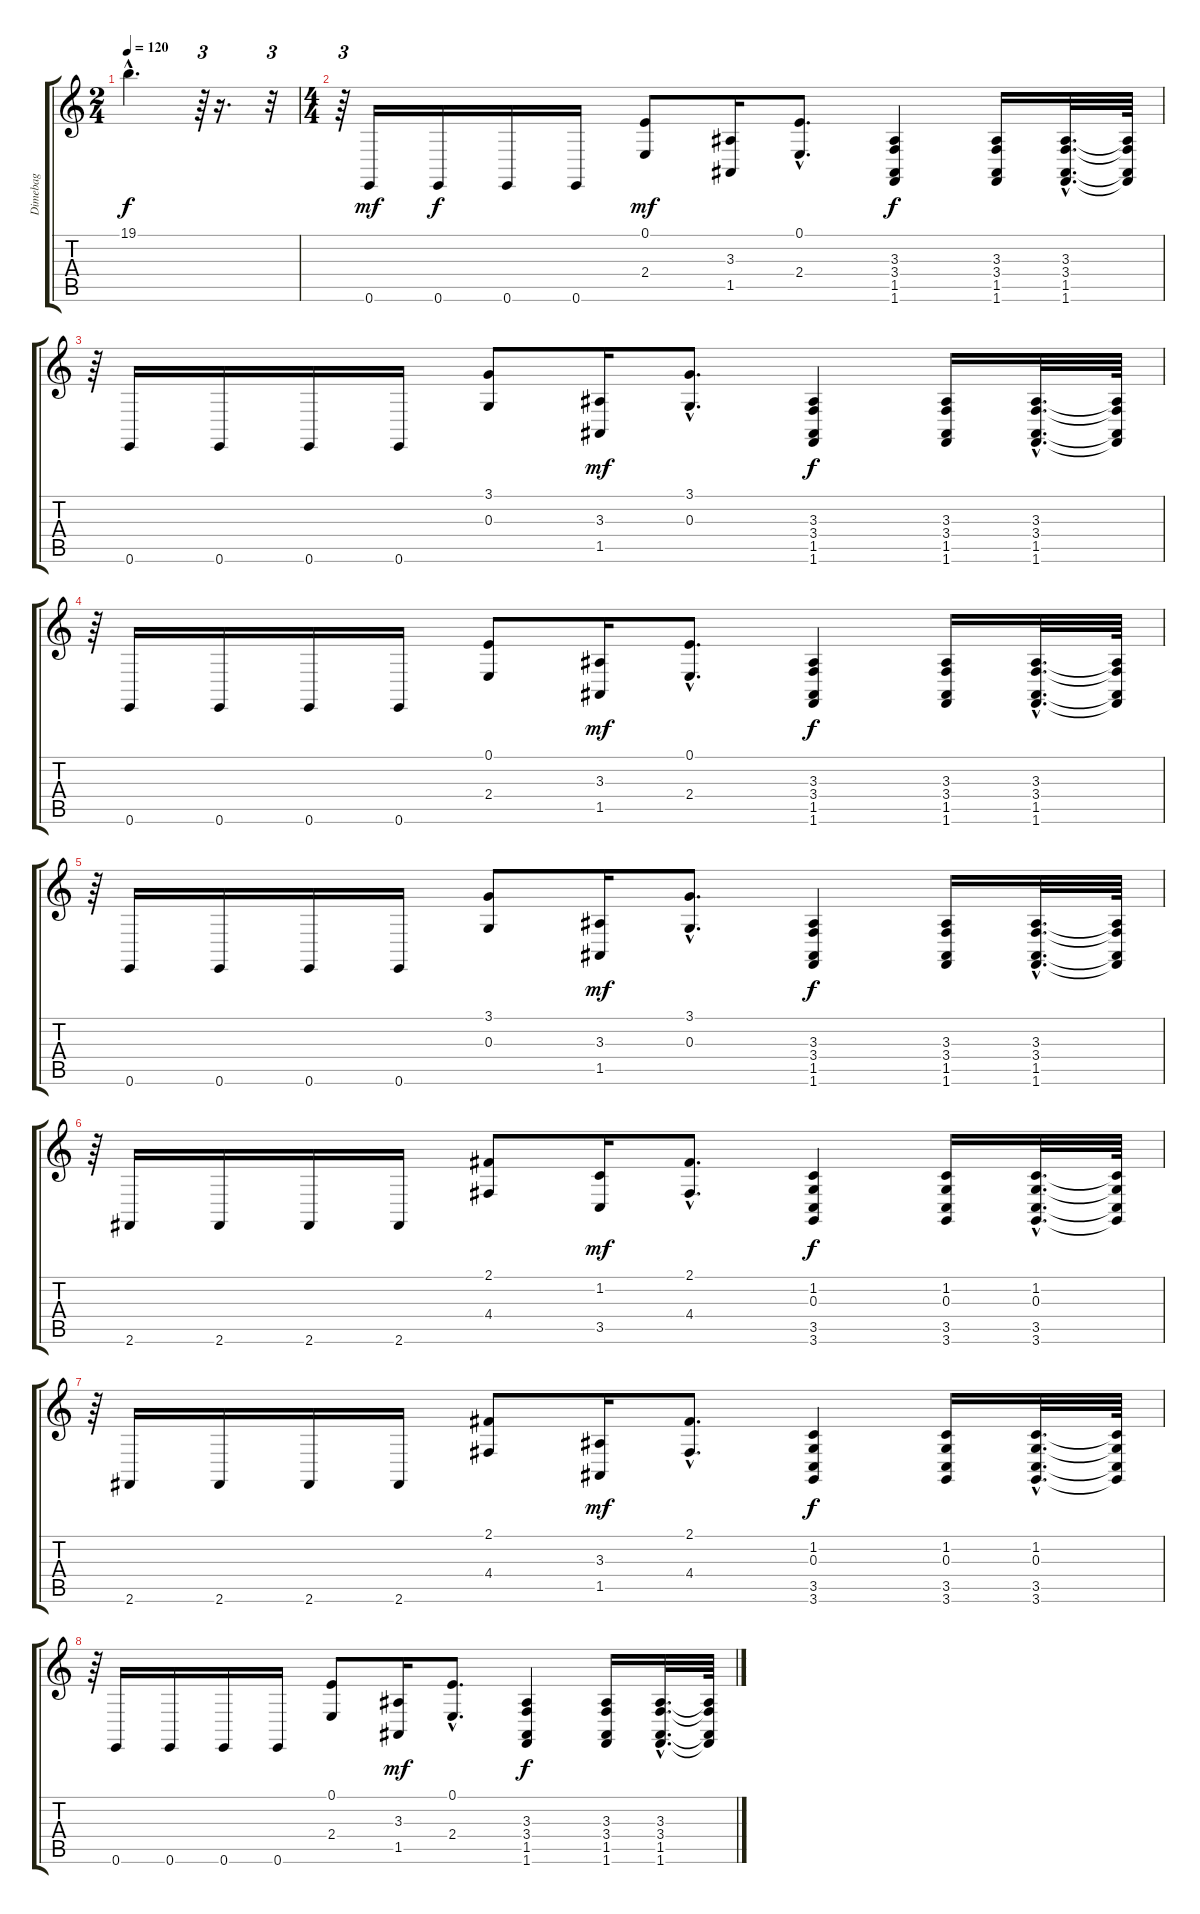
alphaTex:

\track ("Dimebag" "Dimebag") {instrument glockenspiel}
\staff {score tabs}
\tuning (E4 B3 G3 D3 A2 E2) {hide}
\ts (2 4)
\tempo 120
\clef g2
\ks c
19.1{hac t}.4{d dy f} r.64{tu (3 2)} r.16{d} r.32{tu (3 2)} |
\ts (4 4)
r.64{tu (3 2)} 0.6.16{dy mf} 0.6.16{dy f} 0.6.16 0.6.16 (0.1 2.4).8{dy mf} (3.3 1.5).16 (0.1{hac} 2.4{hac}).8{d} (3.3 3.4 1.5 1.6).4{dy f} (3.3 3.4 1.5 1.6).16 (3.3{hac} 3.4{hac} 1.5{hac} 1.6{hac}).32{d} (3.3{t} 3.4{t} 1.5{t} 1.6{t}).64 |
r.64{tu (3 2)} 0.6.16 0.6.16 0.6.16 0.6.16 (3.1 0.3).8 (3.3 1.5).16{dy mf} (3.1{hac} 0.3{hac}).8{d} (3.3 3.4 1.5 1.6).4{dy f} (3.3 3.4 1.5 1.6).16 (3.3{hac} 3.4{hac} 1.5{hac} 1.6{hac}).32{d} (3.3{t} 3.4{t} 1.5{t} 1.6{t}).64 |
r.64{tu (3 2)} 0.6.16 0.6.16 0.6.16 0.6.16 (0.1 2.4).8 (3.3 1.5).16{dy mf} (0.1{hac} 2.4{hac}).8{d} (3.3 3.4 1.5 1.6).4{dy f} (3.3 3.4 1.5 1.6).16 (3.3{hac} 3.4{hac} 1.5{hac} 1.6{hac}).32{d} (3.3{t} 3.4{t} 1.5{t} 1.6{t}).64 |
r.64{tu (3 2)} 0.6.16 0.6.16 0.6.16 0.6.16 (3.1 0.3).8 (3.3 1.5).16{dy mf} (3.1{hac} 0.3{hac}).8{d} (3.3 3.4 1.5 1.6).4{dy f} (3.3 3.4 1.5 1.6).16 (3.3{hac} 3.4{hac} 1.5{hac} 1.6{hac}).32{d} (3.3{t} 3.4{t} 1.5{t} 1.6{t}).64 |
r.64{tu (3 2)} 2.6.16 2.6.16 2.6.16 2.6.16 (2.1 4.4).8 (1.2 3.5).16{dy mf} (2.1{hac} 4.4{hac}).8{d} (1.2 0.3 3.5 3.6).4{dy f} (1.2 0.3 3.5 3.6).16 (1.2{hac} 0.3{hac} 3.5{hac} 3.6{hac}).32{d} (1.2{t} 0.3{t} 3.5{t} 3.6{t}).64 |
r.64{tu (3 2)} 2.6.16 2.6.16 2.6.16 2.6.16 (2.1 4.4).8 (3.3 1.5).16{dy mf} (2.1{hac} 4.4{hac}).8{d} (1.2 0.3 3.5 3.6).4{dy f} (1.2 0.3 3.5 3.6).16 (1.2{hac} 0.3{hac} 3.5{hac} 3.6{hac}).32{d} (1.2{t} 0.3{t} 3.5{t} 3.6{t}).64 |
r.64{tu (3 2)} 0.6.16 0.6.16 0.6.16 0.6.16 (0.1 2.4).8 (3.3 1.5).16{dy mf} (0.1{hac} 2.4{hac}).8{d} (3.3 3.4 1.5 1.6).4{dy f} (3.3 3.4 1.5 1.6).16 (3.3{hac} 3.4{hac} 1.5{hac} 1.6{hac}).32{d} (3.3{t} 3.4{t} 1.5{t} 1.6{t}).64
